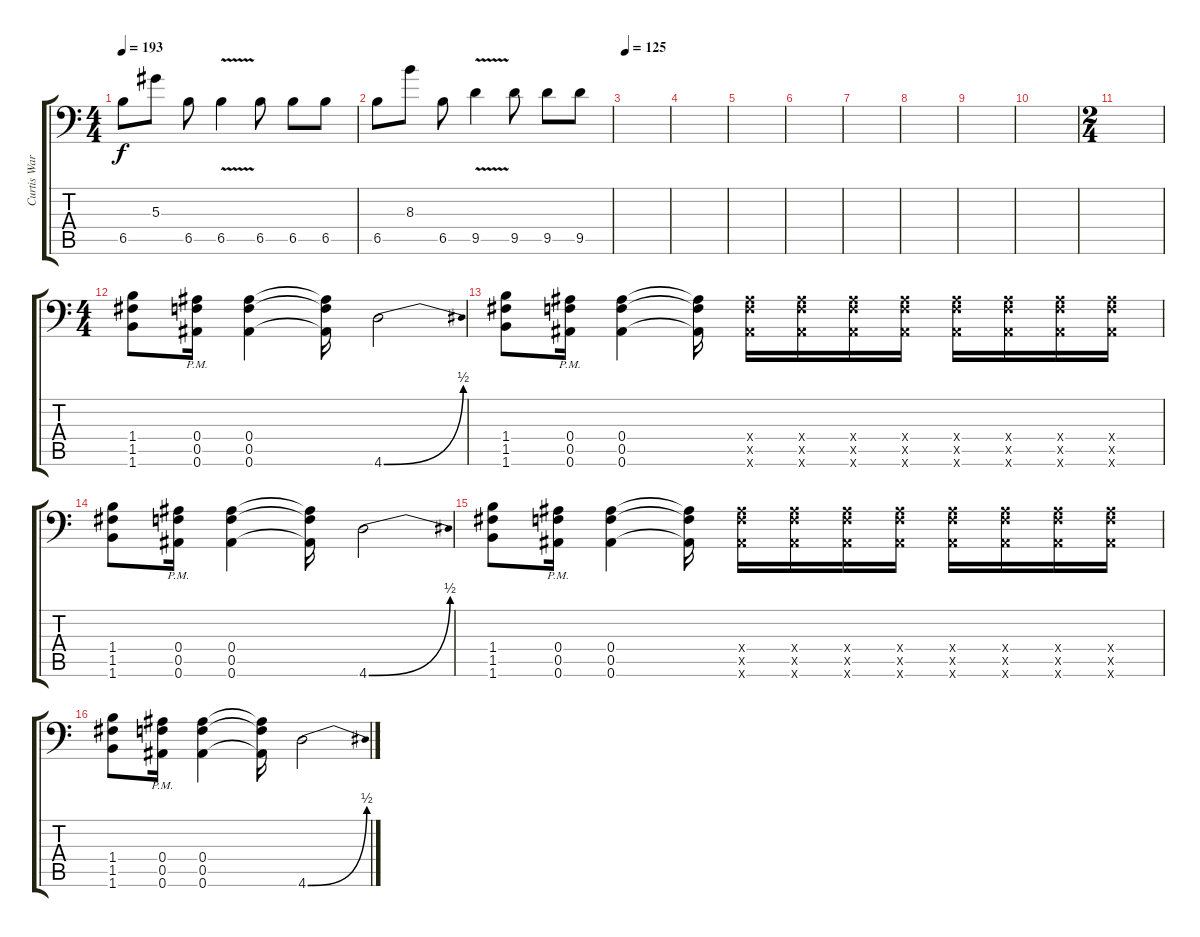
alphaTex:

\track ("Curtis Ward" "Curtis War") {instrument distortionguitar}
\staff {score tabs}
\tuning (C4 G3 Eb3 Bb2 F2 Bb1) {hide}
\ts (4 4)
\tempo 193
\clef f4
\ks c
6.5.8{dy f} 5.3.8 6.5.8 6.5{v}.4 6.5.8 6.5.8 6.5.8 |
6.5.8 8.3.8 6.5.8 9.5{v}.4 9.5.8 9.5.8 9.5.8 |
\tempo 125
|
|
|
|
|
|
|
|
\ts (2 4)
|
\ts (4 4)
(1.4 1.5 1.6).8 (0.4{pm} 0.5{pm} 0.6{pm}).16 (0.4 0.5 0.6).4 (0.4{t} 0.5{t} 0.6{t}).16 4.6{be (bend 0 0 60 2)}.2 |
(1.4 1.5 1.6).8 (0.4{pm} 0.5{pm} 0.6{pm}).16 (0.4 0.5 0.6).4 (0.4{t} 0.5{t} 0.6{t}).16 (0.4{x} 0.5{x} 0.6{x}).16 (0.4{x} 0.5{x} 0.6{x}).16 (0.4{x} 0.5{x} 0.6{x}).16 (0.4{x} 0.5{x} 0.6{x}).16 (0.4{x} 0.5{x} 0.6{x}).16 (0.4{x} 0.5{x} 0.6{x}).16 (0.4{x} 0.5{x} 0.6{x}).16 (0.4{x} 0.5{x} 0.6{x}).16 |
(1.4 1.5 1.6).8 (0.4{pm} 0.5{pm} 0.6{pm}).16 (0.4 0.5 0.6).4 (0.4{t} 0.5{t} 0.6{t}).16 4.6{be (bend 0 0 60 2)}.2 |
(1.4 1.5 1.6).8 (0.4{pm} 0.5{pm} 0.6{pm}).16 (0.4 0.5 0.6).4 (0.4{t} 0.5{t} 0.6{t}).16 (0.4{x} 0.5{x} 0.6{x}).16 (0.4{x} 0.5{x} 0.6{x}).16 (0.4{x} 0.5{x} 0.6{x}).16 (0.4{x} 0.5{x} 0.6{x}).16 (0.4{x} 0.5{x} 0.6{x}).16 (0.4{x} 0.5{x} 0.6{x}).16 (0.4{x} 0.5{x} 0.6{x}).16 (0.4{x} 0.5{x} 0.6{x}).16 |
(1.4 1.5 1.6).8 (0.4{pm} 0.5{pm} 0.6{pm}).16 (0.4 0.5 0.6).4 (0.4{t} 0.5{t} 0.6{t}).16 4.6{be (bend 0 0 60 2)}.2
